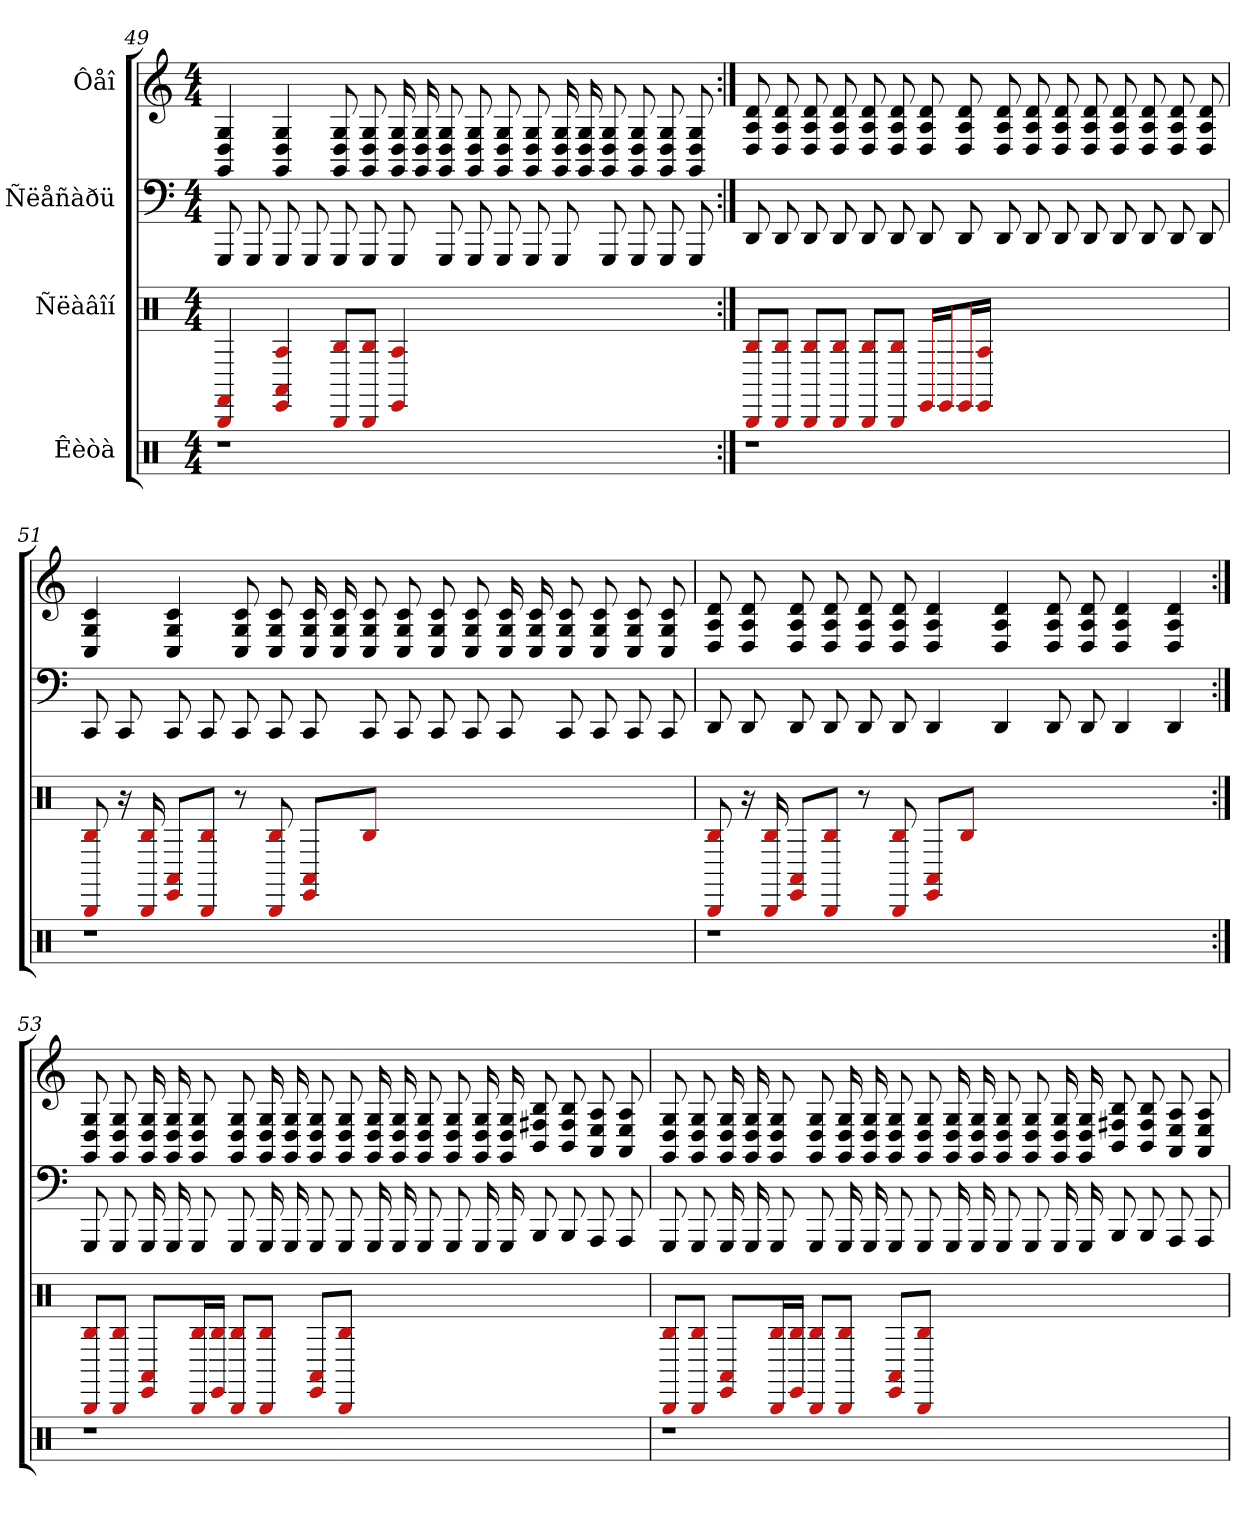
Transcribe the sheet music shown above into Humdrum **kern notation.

**kern	**kern	**kern	**kern
*part4	*part3	*part2	*part1
*staff4	*staff3	*staff2	*staff1
*I"Êèòà	*I"Ñëàâîí	*I"Ñëåñàðü	*I"Ôåî
*clefX	*clefX	*	*
*k[]	*k[]	*k[]	*k[]
*M4/4	*M4/4	*M4/4	*M4/4
=49	=49	=49	=49
1r	4FF 4BBB	8GGG	4G 4D 4GG
.	.	8GGG	.
.	4AA# 4A 4EE	8GGG	4G 4D 4GG
.	.	8GGG	.
.	8B/ 8BBB/L	8GGG	8G 8D 8GG
.	8B/ 8BBB/J	8GGG	8G 8D 8GG
.	4A 4EE	8GGG	16G 16D 16GG
.	.	.	16G 16D 16GG
.	.	8GGG	8G 8D 8GG
1ryy	1ryy	8GGG	8G 8D 8GG
.	.	8GGG	8G 8D 8GG
.	.	8GGG	8G 8D 8GG
.	.	8GGG	16G 16D 16GG
.	.	.	16G 16D 16GG
.	.	8GGG	8G 8D 8GG
.	.	8GGG	8G 8D 8GG
.	.	8GGG	8G 8D 8GG
.	.	8GGG	8G 8D 8GG
=50:|!	=50:|!	=50:|!	=50:|!
1r	8B/ 8BBB/L	8DD	8d 8A 8D
.	8B/ 8BBB/J	8DD	8d 8A 8D
.	8B/ 8BBB/L	8DD	8d 8A 8D
.	8B/ 8BBB/J	8DD	8d 8A 8D
.	8B/ 8BBB/L	8DD	8d 8A 8D
.	8B/ 8BBB/J	8DD	8d 8A 8D
.	16EE/LL	8DD	8d 8A 8D
.	16EE/J	.	.
.	16EE/L	8DD	8d 8A 8D
.	16A/ 16EE/JJ	.	.
1ryy	1ryy	8DD	8d 8A 8D
.	.	8DD	8d 8A 8D
.	.	8DD	8d 8A 8D
.	.	8DD	8d 8A 8D
.	.	8DD	8d 8A 8D
.	.	8DD	8d 8A 8D
.	.	8DD	8d 8A 8D
.	.	8DD	8d 8A 8D
=51	=51	=51	=51
1r	8B 8BBB	8CC	4c 4G 4C
.	16r	8CC	.
.	16B 16BBB	.	.
.	8AA#/ 8EE/L	8CC	4c 4G 4C
.	8B/ 8BBB/J	8CC	.
.	8r	8CC	8c 8G 8C
.	8B 8BBB	8CC	8c 8G 8C
.	8AA#/ 8EE/L	8CC	16c 16G 16C
.	.	.	16c 16G 16C
.	8B/J	8CC	8c 8G 8C
1ryy	1ryy	8CC	8c 8G 8C
.	.	8CC	8c 8G 8C
.	.	8CC	8c 8G 8C
.	.	8CC	16c 16G 16C
.	.	.	16c 16G 16C
.	.	8CC	8c 8G 8C
.	.	8CC	8c 8G 8C
.	.	8CC	8c 8G 8C
.	.	8CC	8c 8G 8C
=52	=52	=52	=52
1r	8B 8BBB	8DD	8d 8A 8D
.	16r	8DD	8d 8A 8D
.	16B 16BBB	.	.
.	8AA#/ 8EE/L	8DD	8d 8A 8D
.	8B/ 8BBB/J	8DD	8d 8A 8D
.	8r	8DD	8d 8A 8D
.	8B 8BBB	8DD	8d 8A 8D
.	8AA#/ 8EE/L	4DD	4d 4A 4D
.	8B/J	.	.
1ryy	1ryy	4DD	4d 4A 4D
.	.	8DD	8d 8A 8D
.	.	8DD	8d 8A 8D
.	.	4DD	4d 4A 4D
.	.	4DD	4d 4A 4D
=53:|!	=53:|!	=53:|!	=53:|!
1r	8B/ 8BBB/L	8GGG	8G 8D 8GG
.	8B/ 8BBB/J	8GGG	8G 8D 8GG
.	8AA#/ 8EE/L	16GGG	16G 16D 16GG
.	.	16GGG	16G 16D 16GG
.	16B/ 16BBB/L	8GGG	8G 8D 8GG
.	16B/ 16EE/JJ	.	.
.	8B/ 8BBB/L	8GGG	8G 8D 8GG
.	8B/ 8BBB/J	16GGG	16G 16D 16GG
.	.	16GGG	16G 16D 16GG
.	8AA#/ 8EE/L	8GGG	8G 8D 8GG
.	8B/ 8BBB/J	8GGG	8G 8D 8GG
1ryy	1ryy	16GGG	16G 16D 16GG
.	.	16GGG	16G 16D 16GG
.	.	8GGG	8G 8D 8GG
.	.	8GGG	8G 8D 8GG
.	.	16GGG	16G 16D 16GG
.	.	16GGG	16G 16D 16GG
.	.	8BBB	8B 8F# 8BB
.	.	8BBB	8B 8F# 8BB
.	.	8AAA	8A 8E 8AA
.	.	8AAA	8A 8E 8AA
=54	=54	=54	=54
1r	8B/ 8BBB/L	8GGG	8G 8D 8GG
.	8B/ 8BBB/J	8GGG	8G 8D 8GG
.	8AA#/ 8EE/L	16GGG	16G 16D 16GG
.	.	16GGG	16G 16D 16GG
.	16B/ 16BBB/L	8GGG	8G 8D 8GG
.	16B/ 16EE/JJ	.	.
.	8B/ 8BBB/L	8GGG	8G 8D 8GG
.	8B/ 8BBB/J	16GGG	16G 16D 16GG
.	.	16GGG	16G 16D 16GG
.	8AA#/ 8EE/L	8GGG	8G 8D 8GG
.	8B/ 8BBB/J	8GGG	8G 8D 8GG
1ryy	1ryy	16GGG	16G 16D 16GG
.	.	16GGG	16G 16D 16GG
.	.	8GGG	8G 8D 8GG
.	.	8GGG	8G 8D 8GG
.	.	16GGG	16G 16D 16GG
.	.	16GGG	16G 16D 16GG
.	.	8BBB	8B 8F# 8BB
.	.	8BBB	8B 8F# 8BB
.	.	8AAA	8A 8E 8AA
.	.	8AAA	8A 8E 8AA
=	=	=	=
*-	*-	*-	*-
